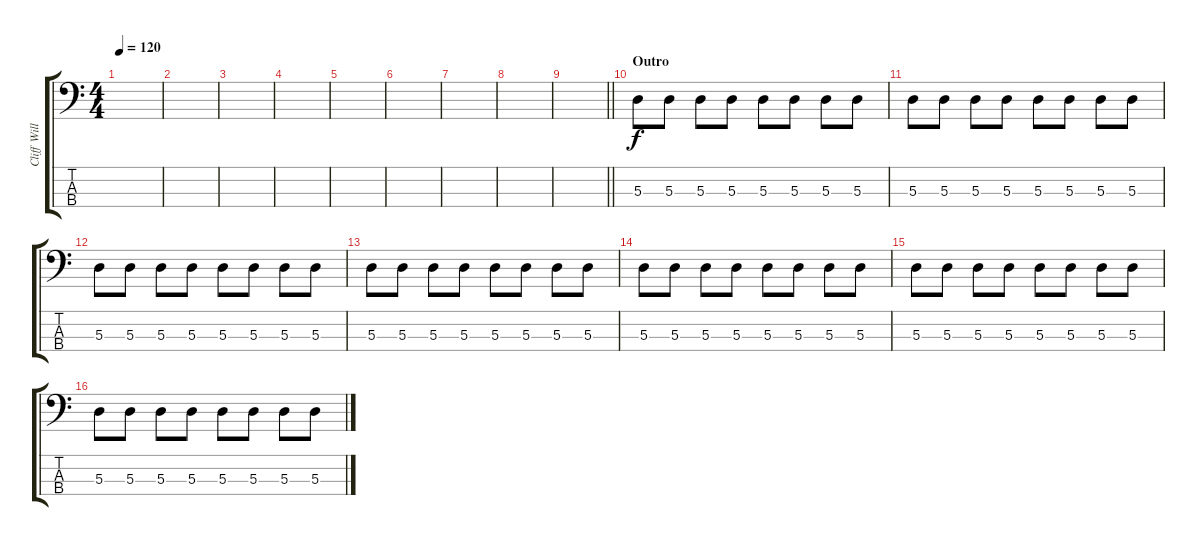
\track ("Cliff Williams" "Cliff Will") {instrument electricbassfinger}
\staff {score tabs}
\tuning (G2 D2 A1 E1) {hide}
\ts (4 4)
\tempo 120
\clef f4
\ks c
|
|
|
|
|
|
|
|
\barLineRight lightlight
|
\section ("" "Outro")
5.3.8 5.3.8 5.3.8 5.3.8 5.3.8 5.3.8 5.3.8 5.3.8 |
5.3.8 5.3.8 5.3.8 5.3.8 5.3.8 5.3.8 5.3.8 5.3.8 |
5.3.8 5.3.8 5.3.8 5.3.8 5.3.8 5.3.8 5.3.8 5.3.8 |
5.3.8 5.3.8 5.3.8 5.3.8 5.3.8 5.3.8 5.3.8 5.3.8 |
5.3.8 5.3.8 5.3.8 5.3.8 5.3.8 5.3.8 5.3.8 5.3.8 |
5.3.8 5.3.8 5.3.8 5.3.8 5.3.8 5.3.8 5.3.8 5.3.8 |
5.3.8 5.3.8 5.3.8 5.3.8 5.3.8 5.3.8 5.3.8 5.3.8
